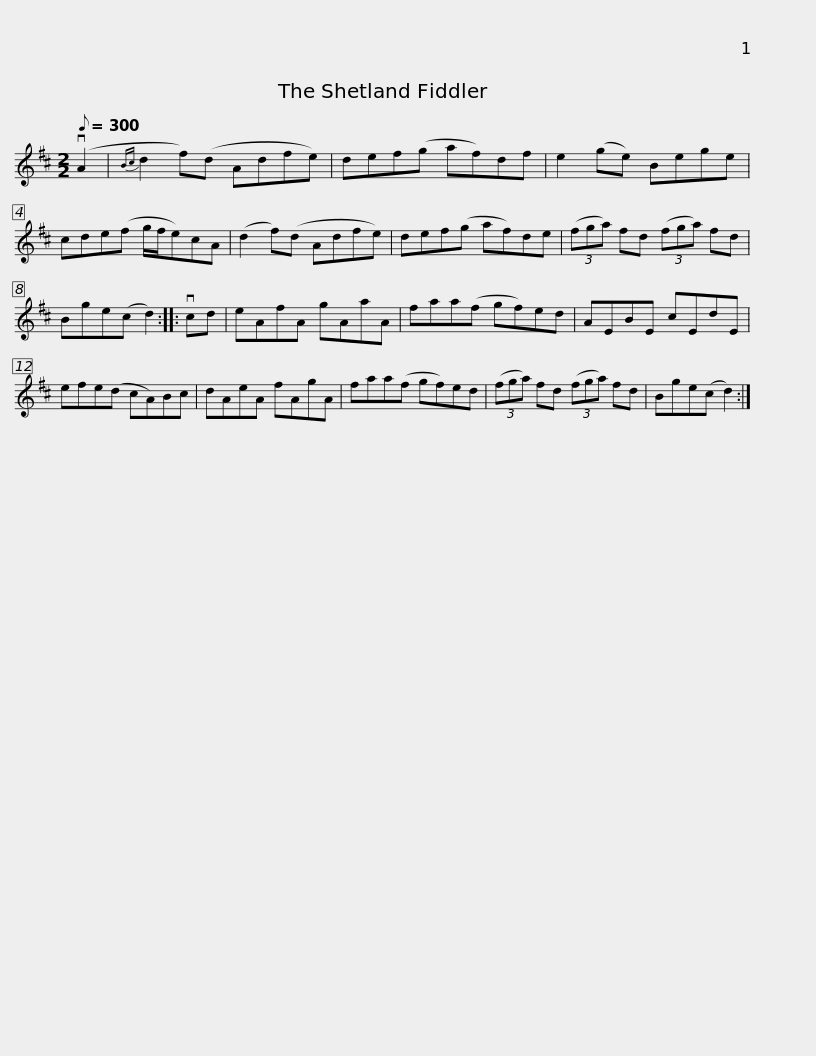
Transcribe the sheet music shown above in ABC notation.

X:1
L:1/8
Q:1/8=300
M:2/2
I:linebreak $
K:D
V:1 treble
V:1
 (vA2 |{Bc} d2 f)(d Adfe) | def(g af)df | e2 (ge) Bege | cde(f g/f/e)cA | %5
 (d2 f)(d Adfe) |$ def(g af)de | (3(fga) fd (3(fga) fd | Bge(c d2) :: vcd | %10
 eAfA gAaA | faa(f gf)ed |$ AEBE cEdE | efe(d cA)Bc | dAeA fAgA | %15
 faa(f gf)ed | (3(fga) fd (3(fga) fd |$ Bge(c d2) :| %18
